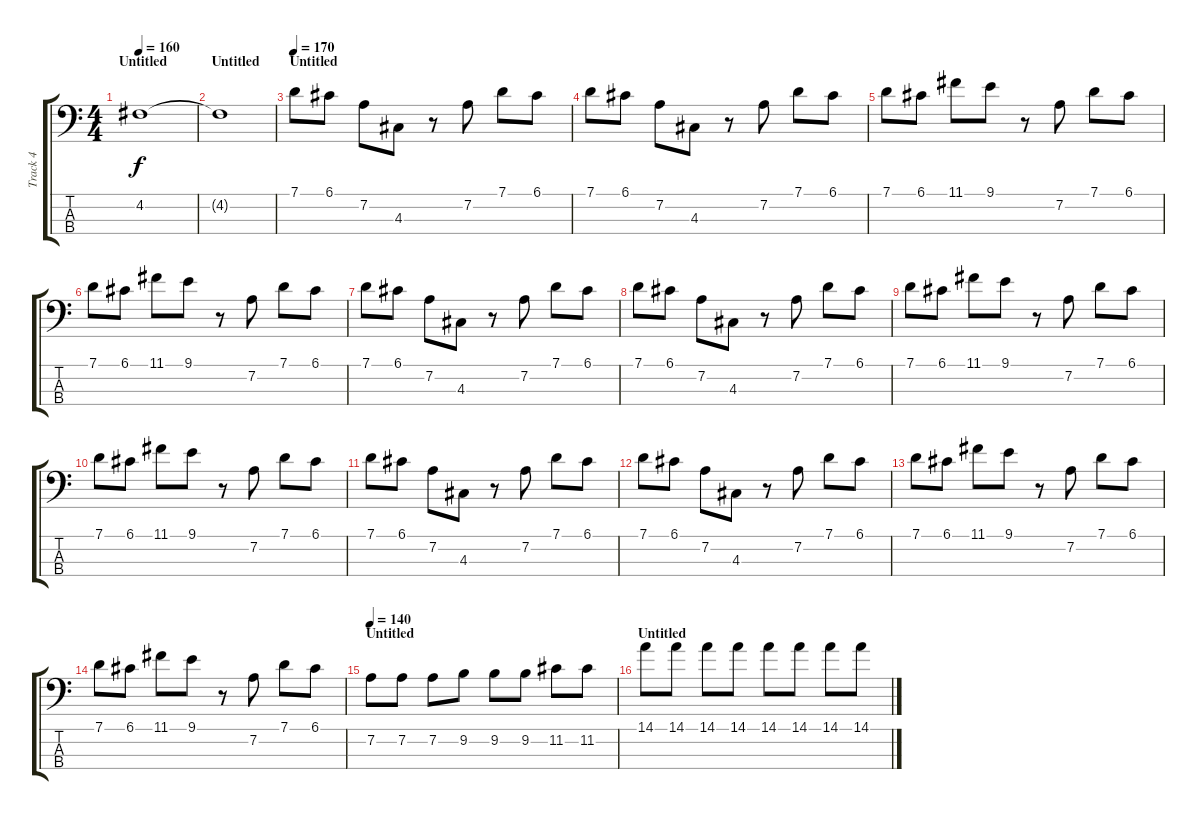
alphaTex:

\track ("Track 4" "Track 4") {instrument electricbassfinger}
\staff {score tabs}
\tuning (G2 D2 A1 E1) {hide}
\ts (4 4)
\section ("" "Untitled")
\tempo 160
\clef f4
\ks c
4.2{t}.1{dy f} |
\section ("" "Untitled")
4.2{t}.1 |
\section ("" "Untitled")
\tempo 170
7.1.8 6.1.8 7.2.8 4.3.8 r.8 7.2.8 7.1.8 6.1.8 |
7.1.8 6.1.8 7.2.8 4.3.8 r.8 7.2.8 7.1.8 6.1.8 |
7.1.8 6.1.8 11.1.8 9.1.8 r.8 7.2.8 7.1.8 6.1.8 |
7.1.8 6.1.8 11.1.8 9.1.8 r.8 7.2.8 7.1.8 6.1.8 |
7.1.8 6.1.8 7.2.8 4.3.8 r.8 7.2.8 7.1.8 6.1.8 |
7.1.8 6.1.8 7.2.8 4.3.8 r.8 7.2.8 7.1.8 6.1.8 |
7.1.8 6.1.8 11.1.8 9.1.8 r.8 7.2.8 7.1.8 6.1.8 |
7.1.8 6.1.8 11.1.8 9.1.8 r.8 7.2.8 7.1.8 6.1.8 |
7.1.8 6.1.8 7.2.8 4.3.8 r.8 7.2.8 7.1.8 6.1.8 |
7.1.8 6.1.8 7.2.8 4.3.8 r.8 7.2.8 7.1.8 6.1.8 |
7.1.8 6.1.8 11.1.8 9.1.8 r.8 7.2.8 7.1.8 6.1.8 |
7.1.8 6.1.8 11.1.8 9.1.8 r.8 7.2.8 7.1.8 6.1.8 |
\section ("" "Untitled")
\tempo 140
7.2.8 7.2.8 7.2.8 9.2.8 9.2.8 9.2.8 11.2.8 11.2.8 |
\section ("" "Untitled")
14.1.8 14.1.8 14.1.8 14.1.8 14.1.8 14.1.8 14.1.8 14.1.8
